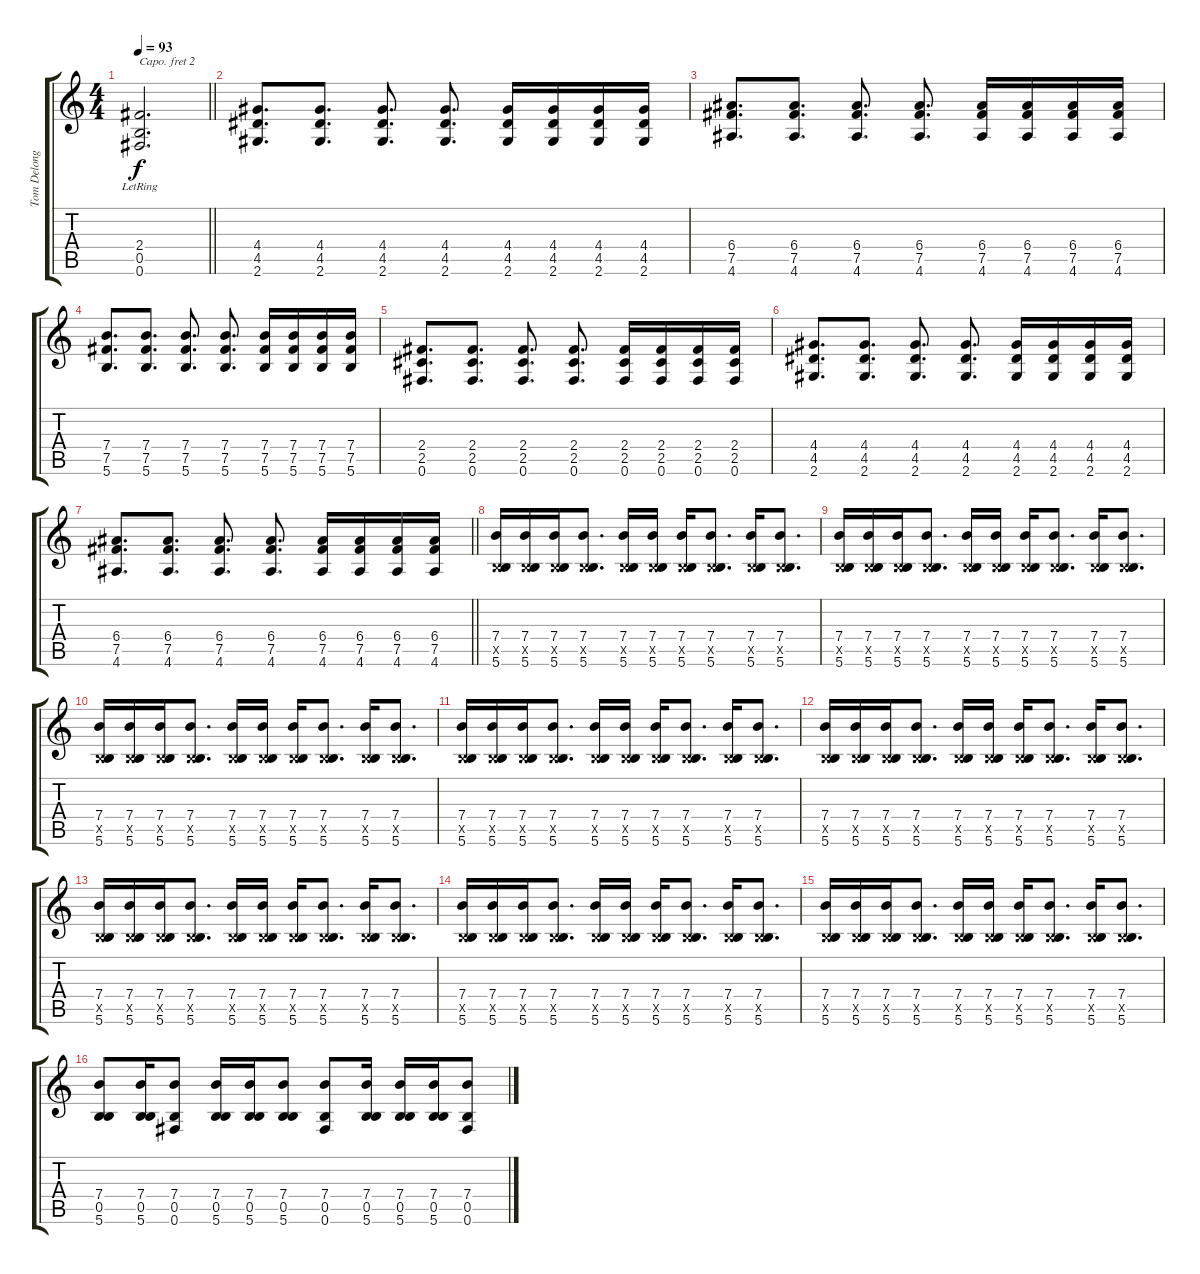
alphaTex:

\track ("Tom Delonge" "Tom Delong") {instrument overdrivenguitar}
\staff {score tabs}
\capo 2
\tuning (E4 B3 G3 D3 A2 E2) {hide}
\ts (4 4)
\tempo 93
\clef g2
\barLineRight lightlight
\ks c
(2.4{lr} 0.5{lr} 0.6{lr}).2{d dy f} |
(4.4 4.5 2.6).8{d instrument overdrivenguitar} (4.4 4.5 2.6).8{d} (4.4 4.5 2.6).8{d} (4.4 4.5 2.6).8{d} (4.4 4.5 2.6).16 (4.4 4.5 2.6).16 (4.4 4.5 2.6).16 (4.4 4.5 2.6).16 |
(6.4 7.5 4.6).8{d} (6.4 7.5 4.6).8{d} (6.4 7.5 4.6).8{d} (6.4 7.5 4.6).8{d} (6.4 7.5 4.6).16 (6.4 7.5 4.6).16 (6.4 7.5 4.6).16 (6.4 7.5 4.6).16 |
(7.4 7.5 5.6).8{d} (7.4 7.5 5.6).8{d} (7.4 7.5 5.6).8{d} (7.4 7.5 5.6).8{d} (7.4 7.5 5.6).16 (7.4 7.5 5.6).16 (7.4 7.5 5.6).16 (7.4 7.5 5.6).16 |
(2.4 2.5 0.6).8{d} (2.4 2.5 0.6).8{d} (2.4 2.5 0.6).8{d} (2.4 2.5 0.6).8{d} (2.4 2.5 0.6).16 (2.4 2.5 0.6).16 (2.4 2.5 0.6).16 (2.4 2.5 0.6).16 |
(4.4 4.5 2.6).8{d instrument overdrivenguitar} (4.4 4.5 2.6).8{d} (4.4 4.5 2.6).8{d} (4.4 4.5 2.6).8{d} (4.4 4.5 2.6).16 (4.4 4.5 2.6).16 (4.4 4.5 2.6).16 (4.4 4.5 2.6).16 |
\barLineRight lightlight
(6.4 7.5 4.6).8{d} (6.4 7.5 4.6).8{d} (6.4 7.5 4.6).8{d} (6.4 7.5 4.6).8{d} (6.4 7.5 4.6).16 (6.4 7.5 4.6).16 (6.4 7.5 4.6).16 (6.4 7.5 4.6).16 |
(7.4 0.5{x} 5.6).16{balance 0 instrument overdrivenguitar} (7.4 0.5{x} 5.6).16 (7.4 0.5{x} 5.6).16 (7.4 0.5{x} 5.6).8{d} (7.4 0.5{x} 5.6).16 (7.4 0.5{x} 5.6).16 (7.4 0.5{x} 5.6).16 (7.4 0.5{x} 5.6).8{d} (7.4 0.5{x} 5.6).16 (7.4 0.5{x} 5.6).8{d} |
(7.4 0.5{x} 5.6).16{balance 0 instrument overdrivenguitar} (7.4 0.5{x} 5.6).16 (7.4 0.5{x} 5.6).16 (7.4 0.5{x} 5.6).8{d instrument overdrivenguitar} (7.4 0.5{x} 5.6).16 (7.4 0.5{x} 5.6).16 (7.4 0.5{x} 5.6).16 (7.4 0.5{x} 5.6).8{d} (7.4 0.5{x} 5.6).16 (7.4 0.5{x} 5.6).8{d} |
(7.4 0.5{x} 5.6).16{balance 0 instrument overdrivenguitar} (7.4 0.5{x} 5.6).16 (7.4 0.5{x} 5.6).16 (7.4 0.5{x} 5.6).8{d} (7.4 0.5{x} 5.6).16 (7.4 0.5{x} 5.6).16 (7.4 0.5{x} 5.6).16 (7.4 0.5{x} 5.6).8{d} (7.4 0.5{x} 5.6).16 (7.4 0.5{x} 5.6).8{d} |
(7.4 0.5{x} 5.6).16{balance 0 instrument overdrivenguitar} (7.4 0.5{x} 5.6).16 (7.4 0.5{x} 5.6).16 (7.4 0.5{x} 5.6).8{d} (7.4 0.5{x} 5.6).16{instrument overdrivenguitar} (7.4 0.5{x} 5.6).16 (7.4 0.5{x} 5.6).16 (7.4 0.5{x} 5.6).8{d} (7.4 0.5{x} 5.6).16 (7.4 0.5{x} 5.6).8{d} |
(7.4 0.5{x} 5.6).16{balance 0 instrument overdrivenguitar} (7.4 0.5{x} 5.6).16 (7.4 0.5{x} 5.6).16 (7.4 0.5{x} 5.6).8{d} (7.4 0.5{x} 5.6).16 (7.4 0.5{x} 5.6).16 (7.4 0.5{x} 5.6).16 (7.4 0.5{x} 5.6).8{d} (7.4 0.5{x} 5.6).16 (7.4 0.5{x} 5.6).8{d} |
(7.4 0.5{x} 5.6).16{balance 0 instrument overdrivenguitar} (7.4 0.5{x} 5.6).16 (7.4 0.5{x} 5.6).16 (7.4 0.5{x} 5.6).8{d} (7.4 0.5{x} 5.6).16 (7.4 0.5{x} 5.6).16 (7.4 0.5{x} 5.6).16 (7.4 0.5{x} 5.6).8{d} (7.4 0.5{x} 5.6).16 (7.4 0.5{x} 5.6).8{d} |
(7.4 0.5{x} 5.6).16{balance 0 instrument overdrivenguitar} (7.4 0.5{x} 5.6).16 (7.4 0.5{x} 5.6).16 (7.4 0.5{x} 5.6).8{d} (7.4 0.5{x} 5.6).16 (7.4 0.5{x} 5.6).16 (7.4 0.5{x} 5.6).16 (7.4 0.5{x} 5.6).8{d} (7.4 0.5{x} 5.6).16 (7.4 0.5{x} 5.6).8{d} |
(7.4 0.5{x} 5.6).16{balance 0 instrument overdrivenguitar} (7.4 0.5{x} 5.6).16 (7.4 0.5{x} 5.6).16 (7.4 0.5{x} 5.6).8{d} (7.4 0.5{x} 5.6).16 (7.4 0.5{x} 5.6).16 (7.4 0.5{x} 5.6).16 (7.4 0.5{x} 5.6).8{d} (7.4 0.5{x} 5.6).16 (7.4 0.5{x} 5.6).8{d} |
(7.4 0.5 5.6).8{instrument overdrivenguitar} (7.4 0.5 5.6).16 (7.4 0.5 0.6).8 (7.4 0.5 5.6).16 (7.4 0.5 5.6).16 (7.4 0.5 5.6).8 (7.4 0.5 0.6).8 (7.4 0.5 5.6).16 (7.4 0.5 5.6).16 (7.4 0.5 5.6).16 (7.4 0.5 0.6).8
